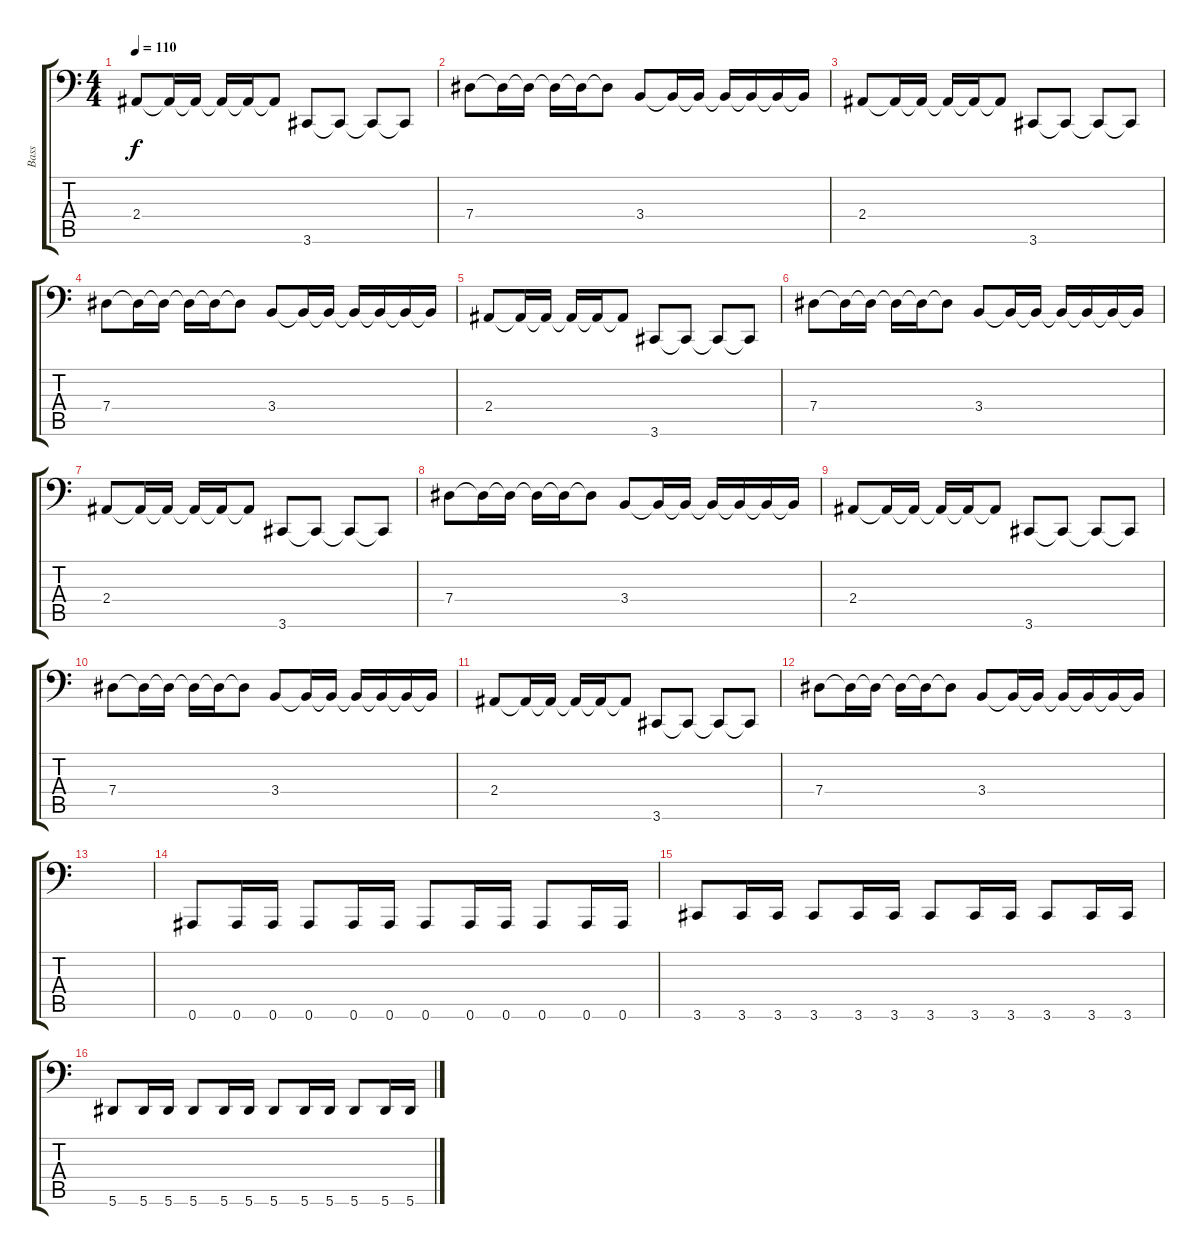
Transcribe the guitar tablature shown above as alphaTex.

\track ("Bass" "Bass") {instrument electricbassfinger}
\staff {score tabs}
\tuning (Bb2 F2 Db2 Ab1 Eb1 Bb0) {hide}
\ts (4 4)
\tempo 110
\clef f4
\ks c
2.4.8{dy f} 2.4{t}.16 2.4{t}.16 2.4{t}.16 2.4{t}.16 2.4{t}.8 3.6.8 3.6{t}.8 3.6{t}.8 3.6{t}.8 |
7.4.8 7.4{t}.16 7.4{t}.16 7.4{t}.16 7.4{t}.16 7.4{t}.8 3.4.8 3.4{t}.16 3.4{t}.16 3.4{t}.16 3.4{t}.16 3.4{t}.16 3.4{t}.16 |
2.4.8 2.4{t}.16 2.4{t}.16 2.4{t}.16 2.4{t}.16 2.4{t}.8 3.6.8 3.6{t}.8 3.6{t}.8 3.6{t}.8 |
7.4.8 7.4{t}.16 7.4{t}.16 7.4{t}.16 7.4{t}.16 7.4{t}.8 3.4.8 3.4{t}.16 3.4{t}.16 3.4{t}.16 3.4{t}.16 3.4{t}.16 3.4{t}.16 |
2.4.8 2.4{t}.16 2.4{t}.16 2.4{t}.16 2.4{t}.16 2.4{t}.8 3.6.8 3.6{t}.8 3.6{t}.8 3.6{t}.8 |
7.4.8 7.4{t}.16 7.4{t}.16 7.4{t}.16 7.4{t}.16 7.4{t}.8 3.4.8 3.4{t}.16 3.4{t}.16 3.4{t}.16 3.4{t}.16 3.4{t}.16 3.4{t}.16 |
2.4.8 2.4{t}.16 2.4{t}.16 2.4{t}.16 2.4{t}.16 2.4{t}.8 3.6.8 3.6{t}.8 3.6{t}.8 3.6{t}.8 |
7.4.8 7.4{t}.16 7.4{t}.16 7.4{t}.16 7.4{t}.16 7.4{t}.8 3.4.8 3.4{t}.16 3.4{t}.16 3.4{t}.16 3.4{t}.16 3.4{t}.16 3.4{t}.16 |
2.4.8 2.4{t}.16 2.4{t}.16 2.4{t}.16 2.4{t}.16 2.4{t}.8 3.6.8 3.6{t}.8 3.6{t}.8 3.6{t}.8 |
7.4.8 7.4{t}.16 7.4{t}.16 7.4{t}.16 7.4{t}.16 7.4{t}.8 3.4.8 3.4{t}.16 3.4{t}.16 3.4{t}.16 3.4{t}.16 3.4{t}.16 3.4{t}.16 |
2.4.8 2.4{t}.16 2.4{t}.16 2.4{t}.16 2.4{t}.16 2.4{t}.8 3.6.8 3.6{t}.8 3.6{t}.8 3.6{t}.8 |
7.4.8 7.4{t}.16 7.4{t}.16 7.4{t}.16 7.4{t}.16 7.4{t}.8 3.4.8 3.4{t}.16 3.4{t}.16 3.4{t}.16 3.4{t}.16 3.4{t}.16 3.4{t}.16 |
|
0.6.8 0.6.16 0.6.16 0.6.8 0.6.16 0.6.16 0.6.8 0.6.16 0.6.16 0.6.8 0.6.16 0.6.16 |
3.6.8 3.6.16 3.6.16 3.6.8 3.6.16 3.6.16 3.6.8 3.6.16 3.6.16 3.6.8 3.6.16 3.6.16 |
5.6.8 5.6.16 5.6.16 5.6.8 5.6.16 5.6.16 5.6.8 5.6.16 5.6.16 5.6.8 5.6.16 5.6.16
